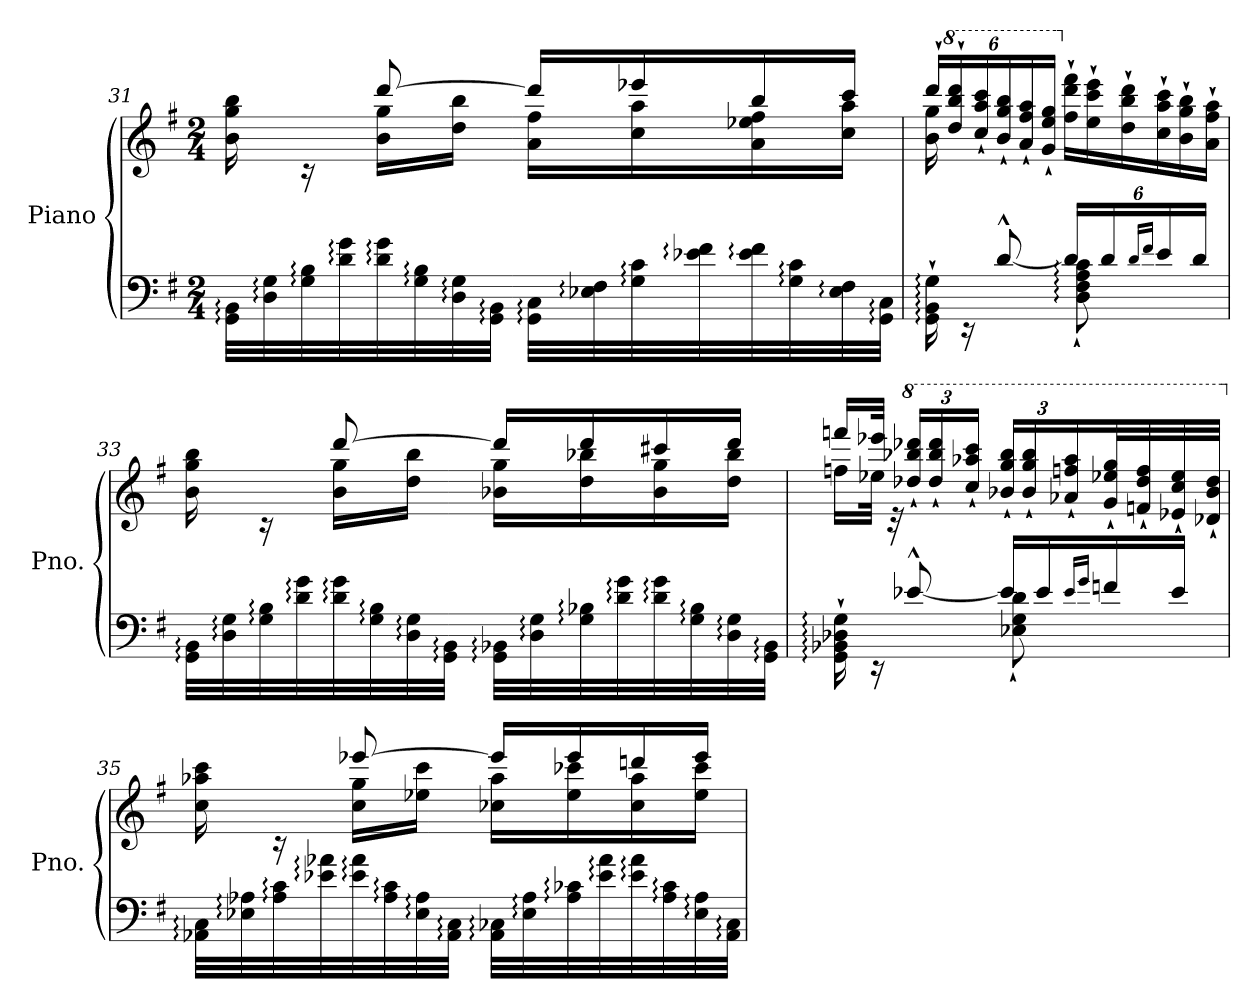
**kern	**kern
*part1	*part1
*staff2	*staff1
*I"Piano	*
*I'Pno.	*
!!LO:LB:g=z
*clefF4	*clefG2
*k[f#]	*k[f#]
*M2/4	*M2/4
=31	=31
*	*^
32GG\: 32BB\:LLL	16b\ 16gg\ 16bb\	8ryy
32D\: 32G\:	.	.
32G\: 32B\:	16rc	.
32d\: 32g\:	.	.
32d\: 32g\:	[8ddd/	16b\: 16gg\:LL
32G\: 32B\:	.	.
32D\: 32G\:	.	16dd\ 16bb\JJ
32GG\: 32BB\:JJJ	.	.
32GG\: 32C\:LLL	16ddd/LL]	16a\ 16ff#\LL
32E-X\: 32F#\:	.	.
32G\: 32c\:	16eee-X/	16cc\ 16aa\
32e-X\: 32f#\:	.	.
32e-\: 32f#\:	16bb/	16a\ 16ee-X\ 16ff#\
32G\: 32c\:	.	.
32E-\: 32F#\:	16ccc/JJ	16cc\ 16aa\JJ
32GG\: 32C\:JJJ	.	.
!!LO:LB:g=z	!!
=32	=32	=32
*^	*	*
*	*	*Xbrackettup	*
16GG\:` 16BB\:` 16G\:`	4ryy	24ddd`/LL	16b\: 16gg\:
*	*	*8va	*
.	.	24ddd/` 24bbb/` 24dddd/`	.
16rEE	.	.	4..ryy
.	.	24ccc/` 24aaa/` 24cccc/`	.
[8d^^/	.	24bb/` 24ggg/` 24bbb/`	.
.	.	24aa/` 24fff#/` 24aaa/`	.
.	.	24gg/` 24eee/` 24ggg/`JJ	.
*	*	*X8va	*
16d/LL]	8D\:` 8F#\:` 8A\:` 8c\:`	24ff#\` 24ddd\` 24fff#\`LL	.
.	.	24ee\` 24ccc\` 24eee\`	.
16d/	.	.	.
.	.	24dd\` 24bb\` 24ddd\`	.
16qd/LL	.	.	.
16qf#/JJ	.	.	.
16e/	8ryy	24cc\` 24aa\` 24ccc\`	.
.	.	24b\` 24gg\` 24bb\`	.
16d/JJ	.	.	.
.	.	24a\` 24ff#\` 24aa\`JJ	.
*v	*v	*	*
=33	=33	=33
32GG\: 32BB\:LLL	16b\ 16gg\ 16bb\	8ryy
32D\: 32G\:	.	.
32G\: 32B\:	16rc	.
32d\: 32g\:	.	.
32d\: 32g\:	[8ddd/	16b\: 16gg\:LL
32G\: 32B\:	.	.
32D\: 32G\:	.	16dd\ 16bb\JJ
32GG\: 32BB\:JJJ	.	.
32GG\: 32BB-X\:LLL	16ddd/LL]	16b-X\ 16gg\LL
32D\: 32G\:	.	.
32G\: 32B-X\:	16ddd/	16dd\ 16bb-X\
32d\: 32g\:	.	.
32d\: 32g\:	16ccc#X/	16b-\ 16gg\
32G\: 32B-\:	.	.
32D\: 32G\:	16ddd/JJ	16dd\ 16bb-\JJ
32GG\: 32BB-\:JJJ	.	.
!!LO:PB:g=z	!!
=34	=34	=34
*^	*	*
16GG\:` 16BB-X\:` 16D-X\:` 16G\:`	4ryy	16fffn/LL	16ffn\LL
16rEE	.	32eee-X/JJk	32ee-X\JJk
.	.	32rc	4ryy
*	*	*8va	*
[8e-X^^/	.	24ddd-X/` 24bbb-X/` 24dddd-X/`LL	.
.	.	24ddd-/` 24bbb-/` 24dddd-/`	.
.	.	24ccc/` 24aaa-X/` 24cccc/`JJ	.
16e-/LL]	8E-X\` 8G\` 8d\`	24bb-X/` 24ggg/` 24bbb-/`LL	.
.	.	24bb-/` 24ggg/` 24bbb-/`	.
16e-/	.	.	.
.	.	24aa-X/` 24fffn/` 24aaa-/`	.
.	.	.	8ryy
16qe-/LL	.	.	.
16qg/JJ	.	.	.
16fn/	8ryy	32gg/` 32eee-X/` 32ggg/`L	.
.	.	32ffn/` 32ddd-/` 32fff/`	.
16e-/JJ	.	32ee-X/` 32ccc/` 32eee-/`	.
.	.	32dd-X/` 32bb-/` 32ddd-/`JJJ	32ryy
*v	*v	*	*
!!LO:LB:g=z	!!
=35	=35	=35
*	*X8va	*
32AA-X\: 32C\:LLL	16cc\ 16aa-X\ 16ccc\	8ryy
32E-X\: 32A-X\:	.	.
32A-\: 32c\:	16rc	.
32e-X\: 32a-X\:	.	.
32e-\: 32a-\:	[8eee-X/	16cc\: 16gg\:LL
32A-\: 32c\:	.	.
32E-\: 32A-\:	.	16ee-X\ 16ccc\JJ
32AA-\: 32C\:JJJ	.	.
32AA-\: 32C-X\:LLL	16eee-/LL]	16cc-X\ 16aa-\LL
32E-\: 32A-\:	.	.
32A-\: 32c-X\:	16eee-/	16ee-\ 16ccc-X\
32e-\: 32a-\:	.	.
32e-\: 32a-\:	16dddn/	16cc-\ 16aa-\
32A-\: 32c-\:	.	.
32E-\: 32A-\:	16eee-/JJ	16ee-\ 16ccc-\JJ
32AA-\: 32C-\:JJJ	.	.
*	*v	*v
=	=
*-	*-
